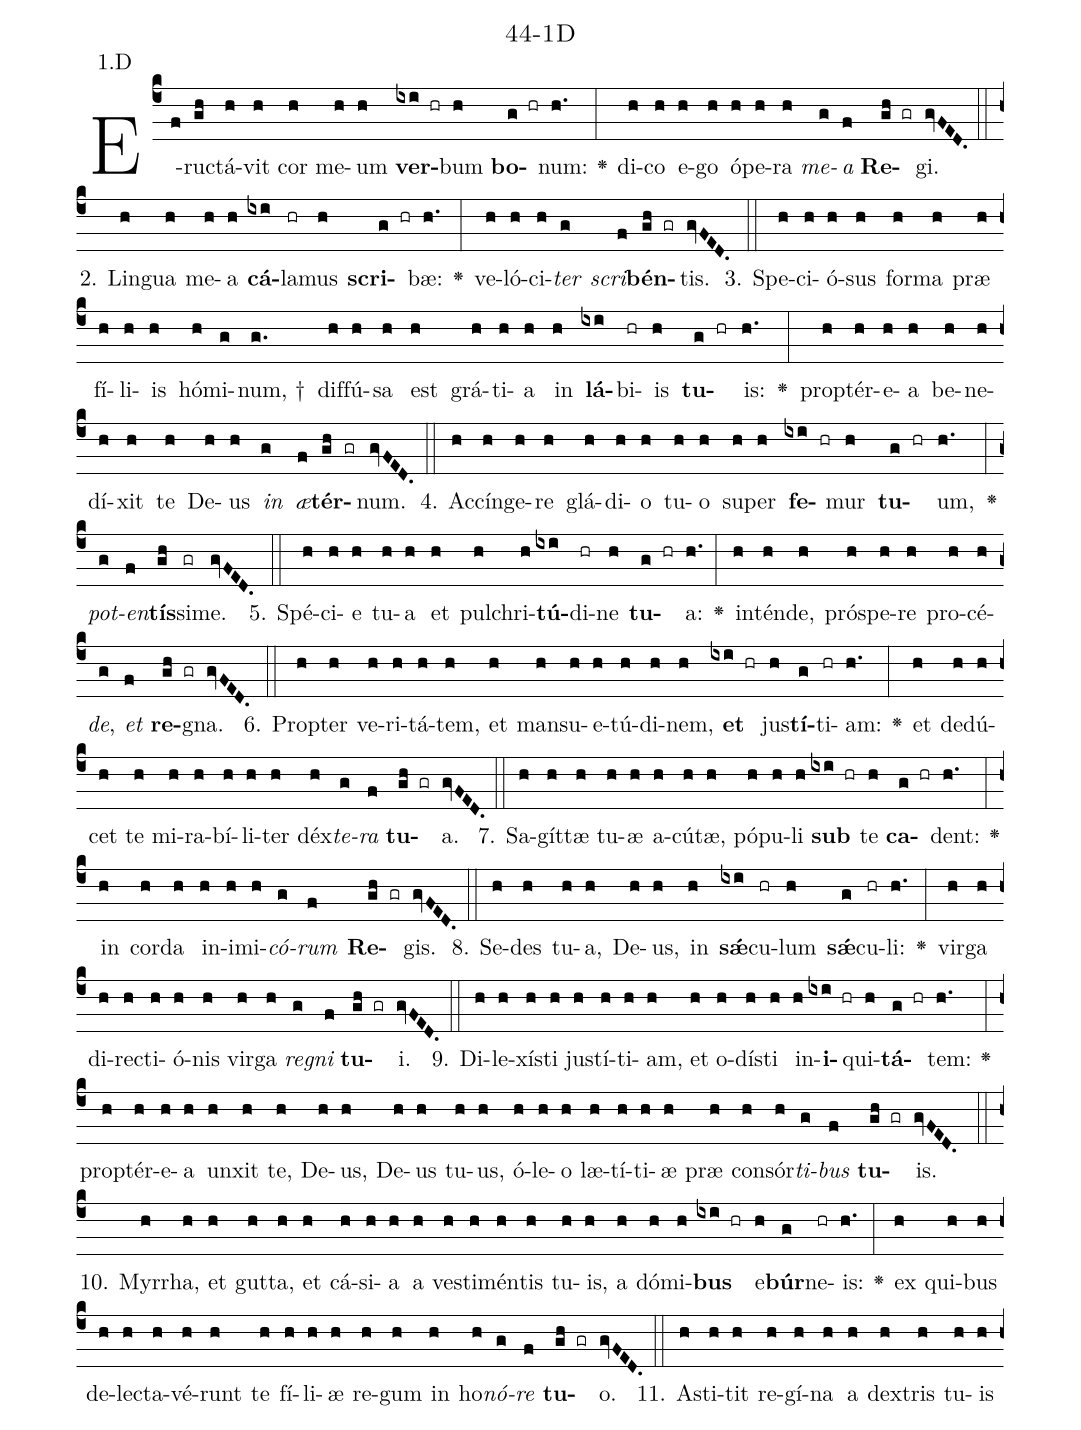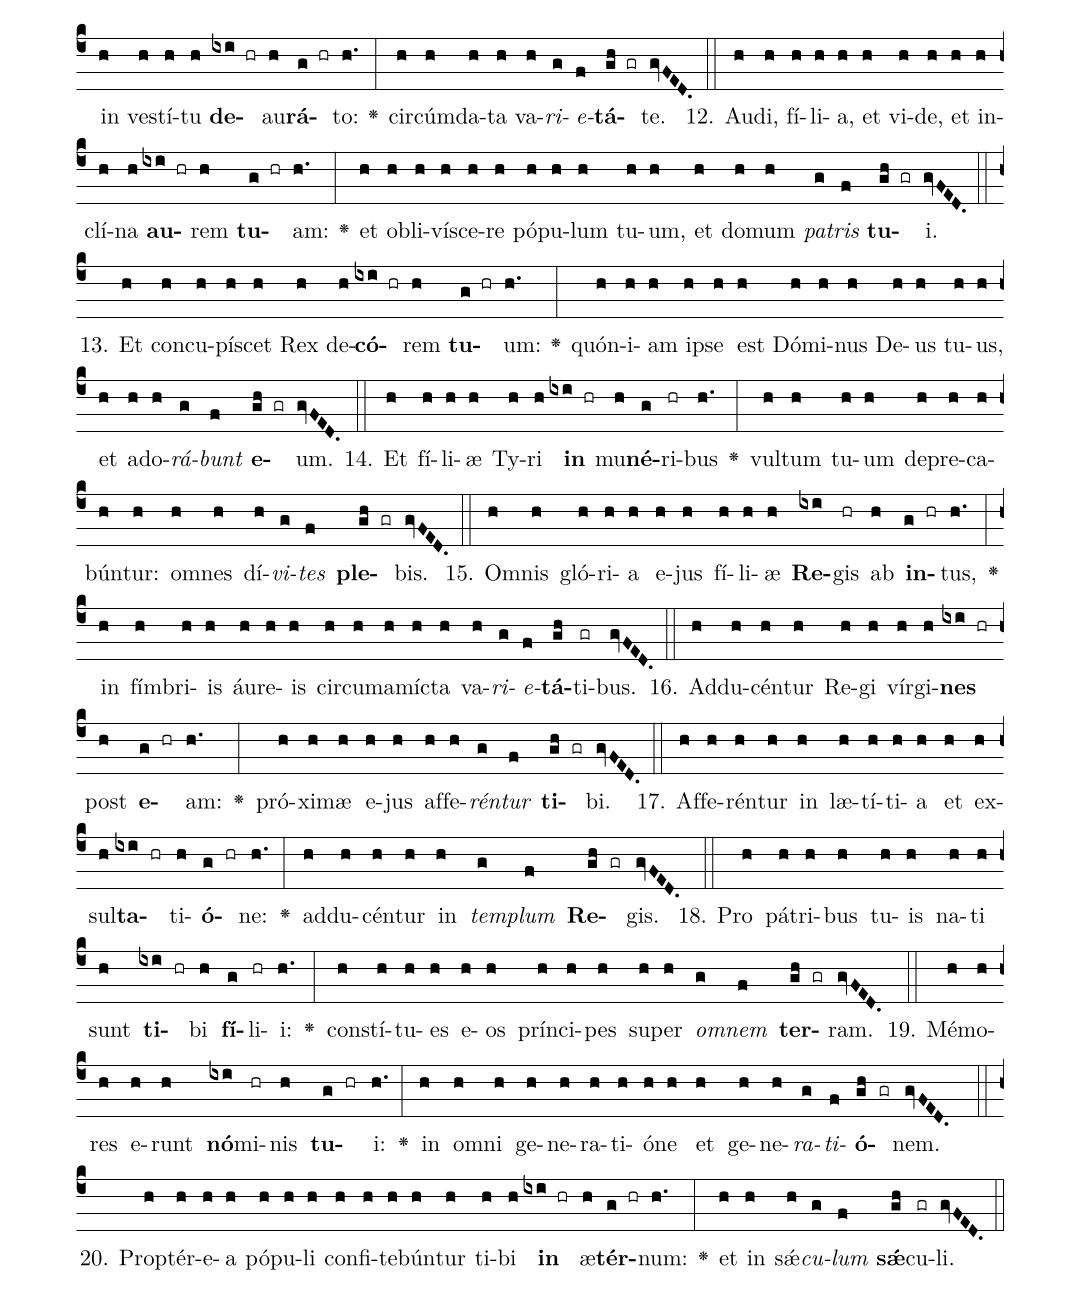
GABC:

name: 44-1D;
annotation: 1.D;
%%
(c4)E(f)ruc(gh)tá(h)vit(h) cor(h) me(h)um(h) <b>ver</b>(ixi hr)bum(h) <b>bo</b>(g hr)num:(h.) <v>\greheightstar</v>(:) di(h)co(h) e(h)go(h) ó(h)pe(h)ra(h) <i>me</i>(g)<i>a</i>(f) <b>Re</b>(gh gr)gi.(gvFED.) (::)
2. Lin(h)gua(h) me(h)a(h) <b>cá</b>(ixi)la(hr)mus(h) <b>scri</b>(g hr)bæ:(h.) <v>\greheightstar</v>(:) ve(h)ló(h)ci(h)<i>ter</i>(g) <i>scri</i>(f)<b>bén</b>(gh gr)tis.(gvFED.) (::)
3. Spe(h)ci(h)ó(h)sus(h) for(h)ma(h) præ(h) fí(h)li(h)is(h) hó(h)mi(g)num, †(g.) dif(h)fú(h)sa(h) est(h) grá(h)ti(h)a(h) in(h) <b>lá</b>(ixi)bi(hr)is(h) <b>tu</b>(g hr)is:(h.) <v>\greheightstar</v>(:) prop(h)tér(h)e(h)a(h) be(h)ne(h)dí(h)xit(h) te(h) De(h)us(h) <i>in</i>(g) <i>æ</i>(f)<b>tér</b>(gh gr)num.(gvFED.) (::)
4. Ac(h)cín(h)ge(h)re(h) glá(h)di(h)o(h) tu(h)o(h) su(h)per(h) <b>fe</b>(ixi hr)mur(h) <b>tu</b>(g hr)um,(h.) <v>\greheightstar</v>(:) <i>pot</i>(g)<i>en</i>(f)<b>tís</b>(gh)si(gr)me.(gvFED.) (::)
5. Spé(h)ci(h)e(h) tu(h)a(h) et(h) pul(h)chri(h)<b>tú</b>(ixi)di(hr)ne(h) <b>tu</b>(g hr)a:(h.) <v>\greheightstar</v>(:) in(h)tén(h)de,(h) pró(h)spe(h)re(h) pro(h)cé(h)<i>de</i>,(g) <i>et</i>(f) <b>re</b>(gh gr)gna.(gvFED.) (::)
6. Prop(h)ter(h) ve(h)ri(h)tá(h)tem,(h) et(h) man(h)su(h)e(h)tú(h)di(h)nem,(h) <b>et</b>(ixi hr) jus(h)<b>tí</b>(g)ti(hr)am:(h.) <v>\greheightstar</v>(:) et(h) de(h)dú(h)cet(h) te(h) mi(h)ra(h)bí(h)li(h)ter(h) déx(h)<i>te</i>(g)<i>ra</i>(f) <b>tu</b>(gh gr)a.(gvFED.) (::)
7. Sa(h)gít(h)tæ(h) tu(h)æ(h) a(h)cú(h)tæ,(h) pó(h)pu(h)li(h) <b>sub</b>(ixi hr) te(h) <b>ca</b>(g hr)dent:(h.) <v>\greheightstar</v>(:) in(h) cor(h)da(h) in(h)i(h)mi(h)<i>có</i>(g)<i>rum</i>(f) <b>Re</b>(gh gr)gis.(gvFED.) (::)
8. Se(h)des(h) tu(h)a,(h) De(h)us,(h) in(h) <b>sǽ</b>(ixi)cu(hr)lum(h) <b>sǽ</b>(g)cu(hr)li:(h.) <v>\greheightstar</v>(:) vir(h)ga(h) di(h)rec(h)ti(h)ó(h)nis(h) vir(h)ga(h) <i>re</i>(g)<i>gni</i>(f) <b>tu</b>(gh gr)i.(gvFED.) (::)
9. Di(h)le(h)xís(h)ti(h) jus(h)tí(h)ti(h)am,(h) et(h) o(h)dís(h)ti(h) in(h)<b>i</b>(ixi hr)qui(h)<b>tá</b>(g hr)tem:(h.) <v>\greheightstar</v>(:) prop(h)tér(h)e(h)a(h) un(h)xit(h) te,(h) De(h)us,(h) De(h)us(h) tu(h)us,(h) ó(h)le(h)o(h) læ(h)tí(h)ti(h)æ(h) præ(h) con(h)sór(h)<i>ti</i>(g)<i>bus</i>(f) <b>tu</b>(gh gr)is.(gvFED.) (::)
10. Myr(h)rha,(h) et(h) gut(h)ta,(h) et(h) cá(h)si(h)a(h) a(h) ves(h)ti(h)mén(h)tis(h) tu(h)is,(h) a(h) dó(h)mi(h)<b>bus</b>(ixi hr) e(h)<b>búr</b>(g)ne(hr)is:(h.) <v>\greheightstar</v>(:) ex(h) qui(h)bus(h) de(h)lec(h)ta(h)vé(h)runt(h) te(h) fí(h)li(h)æ(h) re(h)gum(h) in(h) ho(h)<i>nó</i>(g)<i>re</i>(f) <b>tu</b>(gh gr)o.(gvFED.) (::)
11. A(h)sti(h)tit(h) re(h)gí(h)na(h) a(h) dex(h)tris(h) tu(h)is(h) in(h) ves(h)tí(h)tu(h) <b>de</b>(ixi hr)au(h)<b>rá</b>(g hr)to:(h.) <v>\greheightstar</v>(:) cir(h)cúm(h)da(h)ta(h) va(h)<i>ri</i>(g)<i>e</i>(f)<b>tá</b>(gh gr)te.(gvFED.) (::)
12. Au(h)di,(h) fí(h)li(h)a,(h) et(h) vi(h)de,(h) et(h) in(h)clí(h)na(h) <b>au</b>(ixi hr)rem(h) <b>tu</b>(g hr)am:(h.) <v>\greheightstar</v>(:) et(h) ob(h)li(h)ví(h)sce(h)re(h) pó(h)pu(h)lum(h) tu(h)um,(h) et(h) do(h)mum(h) <i>pa</i>(g)<i>tris</i>(f) <b>tu</b>(gh gr)i.(gvFED.) (::)
13. Et(h) con(h)cu(h)pí(h)scet(h) Rex(h) de(h)<b>có</b>(ixi hr)rem(h) <b>tu</b>(g hr)um:(h.) <v>\greheightstar</v>(:) quón(h)i(h)am(h) ip(h)se(h) est(h) Dó(h)mi(h)nus(h) De(h)us(h) tu(h)us,(h) et(h) ad(h)o(h)<i>rá</i>(g)<i>bunt</i>(f) <b>e</b>(gh gr)um.(gvFED.) (::)
14. Et(h) fí(h)li(h)æ(h) Ty(h)ri(h) <b>in</b>(ixi hr) mu(h)<b>né</b>(g)ri(hr)bus(h.) <v>\greheightstar</v>(:) vul(h)tum(h) tu(h)um(h) de(h)pre(h)ca(h)bún(h)tur:(h) om(h)nes(h) dí(h)<i>vi</i>(g)<i>tes</i>(f) <b>ple</b>(gh gr)bis.(gvFED.) (::)
15. Om(h)nis(h) gló(h)ri(h)a(h) e(h)jus(h) fí(h)li(h)æ(h) <b>Re</b>(ixi)gis(hr) ab(h) <b>in</b>(g hr)tus,(h.) <v>\greheightstar</v>(:) in(h) fím(h)bri(h)is(h) áu(h)re(h)is(h) cir(h)cum(h)a(h)míc(h)ta(h) va(h)<i>ri</i>(g)<i>e</i>(f)<b>tá</b>(gh)ti(gr)bus.(gvFED.) (::)
16. Ad(h)du(h)cén(h)tur(h) Re(h)gi(h) vír(h)gi(h)<b>nes</b>(ixi hr) post(h) <b>e</b>(g hr)am:(h.) <v>\greheightstar</v>(:) pró(h)xi(h)mæ(h) e(h)jus(h) af(h)fe(h)<i>rén</i>(g)<i>tur</i>(f) <b>ti</b>(gh gr)bi.(gvFED.) (::)
17. Af(h)fe(h)rén(h)tur(h) in(h) læ(h)tí(h)ti(h)a(h) et(h) ex(h)sul(h)<b>ta</b>(ixi hr)ti(h)<b>ó</b>(g hr)ne:(h.) <v>\greheightstar</v>(:) ad(h)du(h)cén(h)tur(h) in(h) <i>tem</i>(g)<i>plum</i>(f) <b>Re</b>(gh gr)gis.(gvFED.) (::)
18. Pro(h) pá(h)tri(h)bus(h) tu(h)is(h) na(h)ti(h) sunt(h) <b>ti</b>(ixi hr)bi(h) <b>fí</b>(g)li(hr)i:(h.) <v>\greheightstar</v>(:) con(h)stí(h)tu(h)es(h) e(h)os(h) prín(h)ci(h)pes(h) su(h)per(h) <i>om</i>(g)<i>nem</i>(f) <b>ter</b>(gh gr)ram.(gvFED.) (::)
19. Mé(h)mo(h)res(h) e(h)runt(h) <b>nó</b>(ixi)mi(hr)nis(h) <b>tu</b>(g hr)i:(h.) <v>\greheightstar</v>(:) in(h) om(h)ni(h) ge(h)ne(h)ra(h)ti(h)ó(h)ne(h) et(h) ge(h)ne(h)<i>ra</i>(g)<i>ti</i>(f)<b>ó</b>(gh gr)nem.(gvFED.) (::)
20. Prop(h)tér(h)e(h)a(h) pó(h)pu(h)li(h) con(h)fi(h)te(h)bún(h)tur(h) ti(h)bi(h) <b>in</b>(ixi hr) æ(h)<b>tér</b>(g hr)num:(h.) <v>\greheightstar</v>(:) et(h) in(h) sǽ(h)<i>cu</i>(g)<i>lum</i>(f) <b>sǽ</b>(gh)cu(gr)li.(gvFED.) (::)
